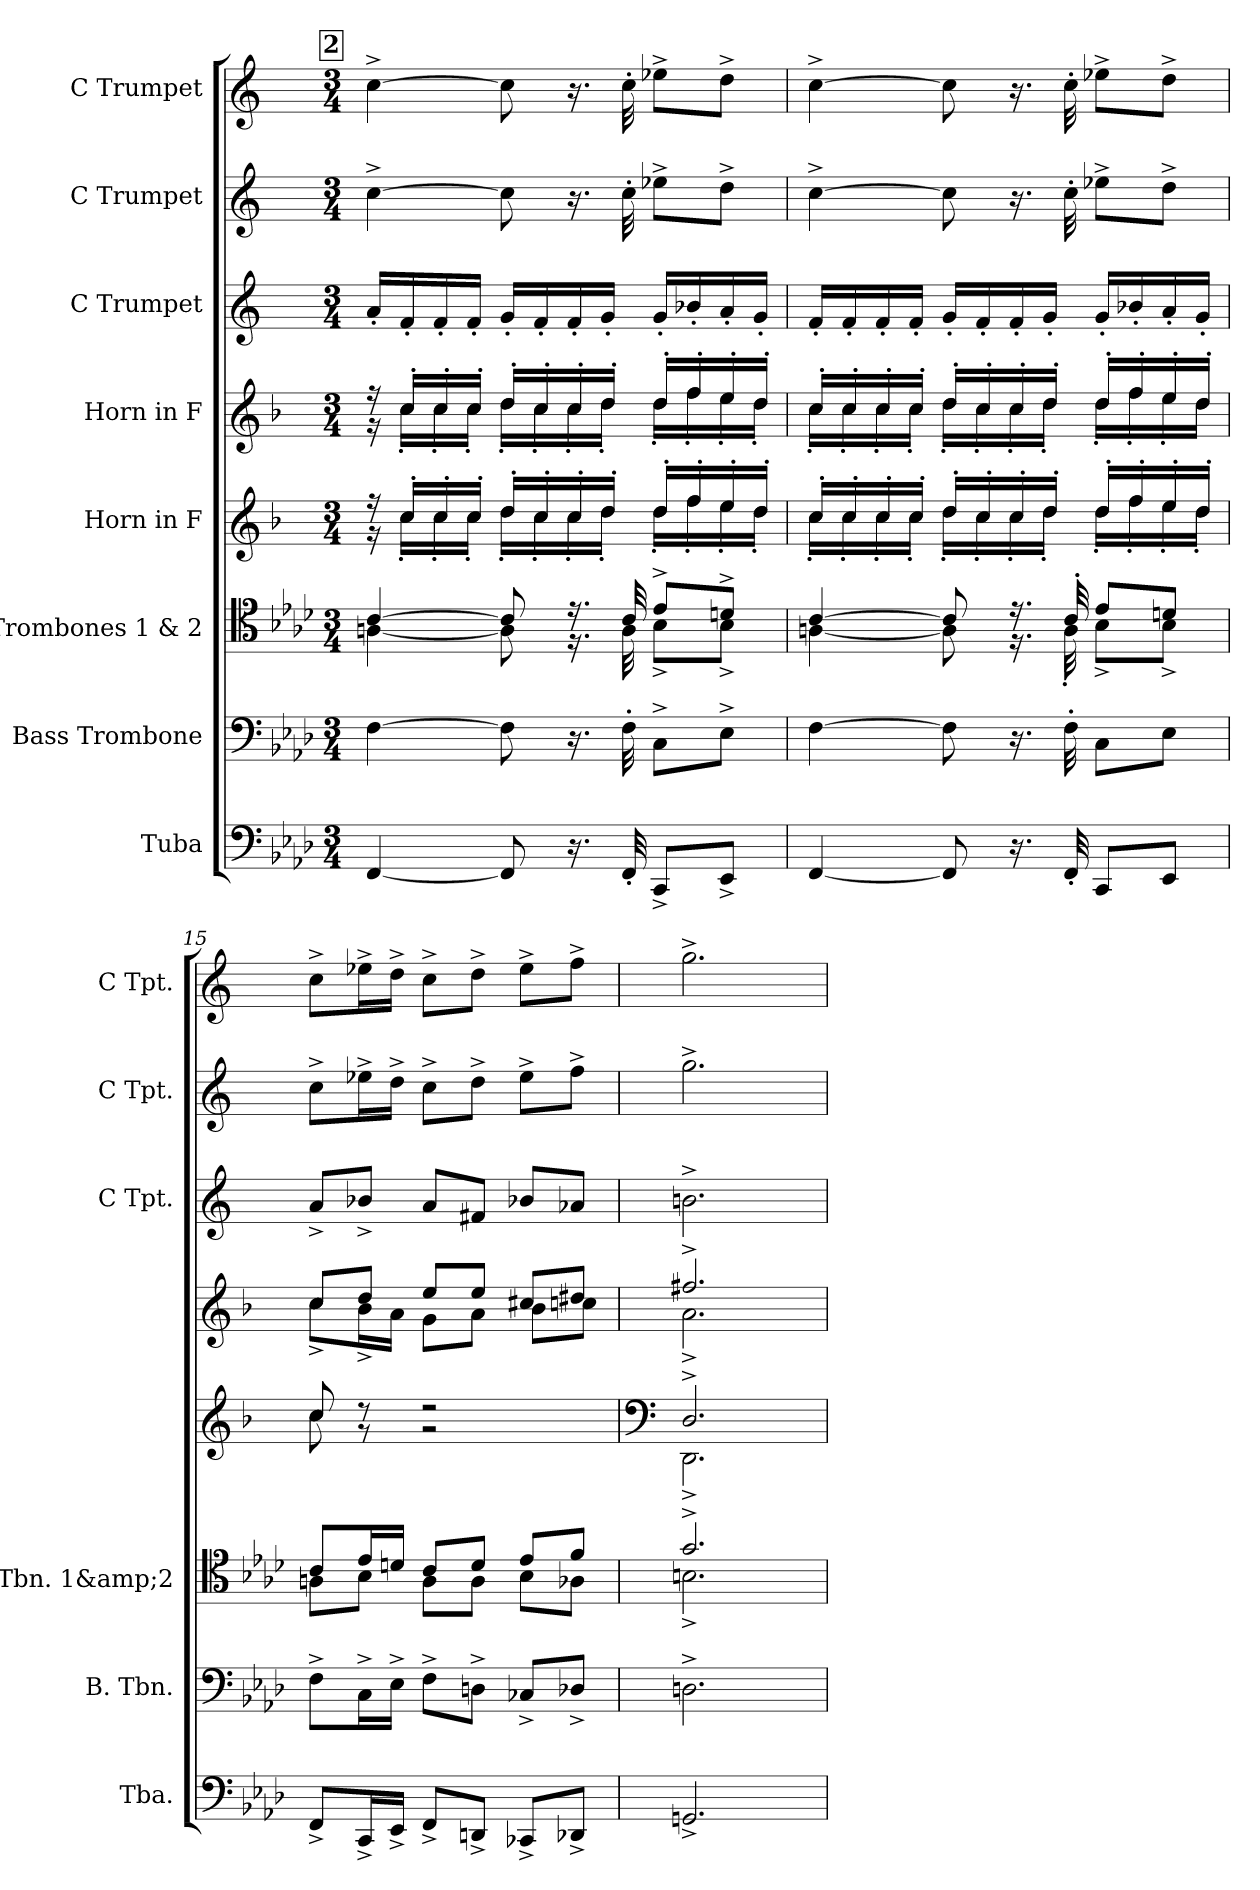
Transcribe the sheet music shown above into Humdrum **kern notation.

**kern	**kern	**kern	**kern	**kern	**kern	**kern	**kern
*part8	*part7	*part6	*part5	*part4	*part3	*part2	*part1
*staff8	*staff7	*staff6	*staff5	*staff4	*staff3	*staff2	*staff1
*I"Tuba	*I"Bass Trombone	*I"Trombones 1 &amp; 2	*I"Horn in F	*I"Horn in F	*I"C Trumpet	*I"C Trumpet	*I"C Trumpet
*I'Tba.	*I'B. Tbn.	*I'Tbn. 1&amp;2	*	*	*I'C Tpt.	*I'C Tpt.	*I'C Tpt.
!!LO:LB:g=z
*clefF4	*clefF4	*clefC4	*clefG2	*clefG2	*clefG2	*clefG2	*clefG2
*	*	*	*ITrd4c7	*ITrd4c7	*	*	*
*k[b-e-a-d-]	*k[b-e-a-d-]	*k[b-e-a-d-]	*k[b-e-]	*k[b-e-]	*k[]	*k[]	*k[]
*M3/4	*M3/4	*M3/4	*M3/4	*M3/4	*M3/4	*M3/4	*M3/4
!!LO:REH:place=s1:a:B:fs=14:t=2
=13	=13	=13	=13	=13	=13	=13	=13
*	*	*^	*^	*^	*	*	*
[4FF/	[4F\	[4c/	[4An\	16r	16r	16r	16r	16a'/LL	[4cc^\	[4cc^\
.	.	.	.	16f'/LL	16f'\LL	16f'/LL	16f'\LL	16f'/	.	.
.	.	.	.	16f'/	16f'\	16f'/	16f'\	16f'/	.	.
.	.	.	.	16f'/JJ	16f'\JJ	16f'/JJ	16f'\JJ	16f'/JJ	.	.
8FF/]	8F\]	8c/]	8A\]	16g'/LL	16g'\LL	16g'/LL	16g'\LL	16g'/LL	8cc\]	8cc\]
.	.	.	.	16f'/	16f'\	16f'/	16f'\	16f'/	.	.
16.r	16.r	16.r	16.r	16f'/	16f'\	16f'/	16f'\	16f'/	16.r	16.r
.	.	.	.	16g'/JJ	16g'\JJ	16g'/JJ	16g'\JJ	16g'/JJ	.	.
32FF'/	32F'\	32c/	32A\	.	.	.	.	.	32cc'\	32cc'\
8CC^/L	8C^\L	8e-^/L	8B-^\L	16g'/LL	16g'\LL	16g'/LL	16g'\LL	16g'/LL	8ee-X^\L	8ee-X^\L
.	.	.	.	16b-'/	16b-'\	16b-'/	16b-'\	16b-X'/	.	.
8EE-^/J	8E-^\J	8dn^/J	8B-^\J	16a'/	16a'\	16a'/	16a'\	16a'/	8dd^\J	8dd^\J
.	.	.	.	16g'/JJ	16g'\JJ	16g'/JJ	16g'\JJ	16g'/JJ	.	.
=14	=14	=14	=14	=14	=14	=14	=14	=14	=14	=14
[4FF/	[4F\	[4c/	[4An\	16f'/LL	16f'\LL	16f'/LL	16f'\LL	16f'/LL	[4cc^\	[4cc^\
.	.	.	.	16f'/	16f'\	16f'/	16f'\	16f'/	.	.
.	.	.	.	16f'/	16f'\	16f'/	16f'\	16f'/	.	.
.	.	.	.	16f'/JJ	16f'\JJ	16f'/JJ	16f'\JJ	16f'/JJ	.	.
8FF/]	8F\]	8c/]	8A\]	16g'/LL	16g'\LL	16g'/LL	16g'\LL	16g'/LL	8cc\]	8cc\]
.	.	.	.	16f'/	16f'\	16f'/	16f'\	16f'/	.	.
16.r	16.r	16.r	16.r	16f'/	16f'\	16f'/	16f'\	16f'/	16.r	16.r
.	.	.	.	16g'/JJ	16g'\JJ	16g'/JJ	16g'\JJ	16g'/JJ	.	.
32FF'/	32F'\	32c'/	32A'\	.	.	.	.	.	32cc'\	32cc'\
8CC/L	8C\L	8e-/L	8B-^\L	16g'/LL	16g'\LL	16g'/LL	16g'\LL	16g'/LL	8ee-X^\L	8ee-X^\L
.	.	.	.	16b-'/	16b-'\	16b-'/	16b-'\	16b-X'/	.	.
8EE-/J	8E-\J	8dn/J	8B-^\J	16a'/	16a'\	16a'/	16a'\	16a'/	8dd^\J	8dd^\J
.	.	.	.	16g'/JJ	16g'\JJ	16g'/JJ	16g\JJ	16g'/JJ	.	.
=15	=15	=15	=15	=15	=15	=15	=15	=15	=15	=15
8FF^/L	8F^\L	8c/L	8An\L	8f/	8f\	8f/L	8f^\L	8a^/L	8cc^\L	8cc^\L
16CC^/L	16C^\L	16e-/L	8B-\J	8r	8r	8g/J	16e-^\L	8b-X^/J	16ee-X^\L	16ee-X^\L
16EE-^/JJ	16E-^\JJ	16dn/JJ	.	.	.	.	16d\JJ	.	16dd^\JJ	16dd^\JJ
8FF^/L	8F^\L	8c/L	8A\L	2r	2r	8a/L	8c\L	8a/L	8cc^\L	8cc^\L
8DDn^/J	8Dn^\J	8d/J	8A\J	.	.	8a/J	8d\J	8f#X/J	8dd^\J	8dd^\J
8CC-X^/L	8C-X^/L	8e-/L	8B-\L	.	.	8f#X/L	8e-\L	8b-X/L	8ee-^\L	8ee-^\L
8DD-X^/J	8D-X^/J	8f/J	8A-X\J	.	.	8g#X/J	8fn\J	8a-X/J	8ff^\J	8ff^\J
=16	=16	=16	=16	=16	=16	=16	=16	=16	=16	=16
*	*	*	*	*clefF4	*	*	*	*	*	*
2.GGn^/	2.Dn^\	2.g^/	2.Bn^\	2.GG^/	2.GGG^\	2.bn^/	2.d^\	2.bn^\	2.gg^\	2.gg^\
*	*	*v	*v	*	*	*v	*v	*	*	*
*	*	*	*v	*v	*	*	*	*
=	=	=	=	=	=	=	=
*-	*-	*-	*-	*-	*-	*-	*-
